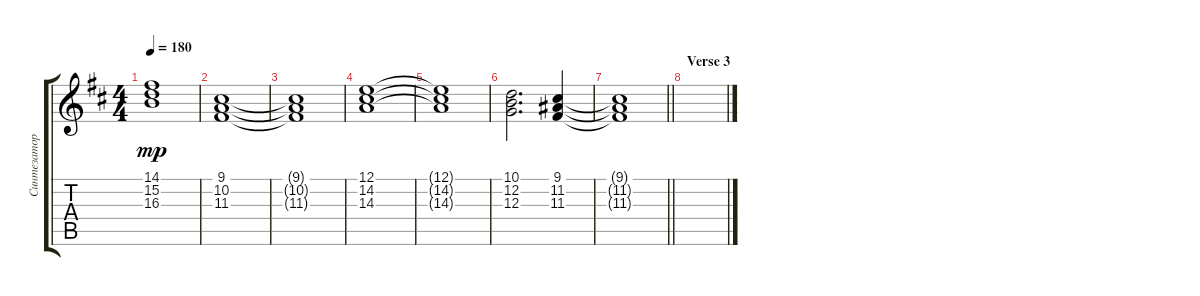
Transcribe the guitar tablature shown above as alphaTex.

\track ("Синтезатор" "Синтезатор") {instrument stringensemble1}
\staff {score tabs}
\tuning (E4 B3 G3 D3 A2 E2) {hide}
\ts (4 4)
\tempo 180
\clef g2
\ks bminor
(14.1{t} 15.2{t} 16.3{t}).1{dy mp} |
(9.1 10.2 11.3).1 |
(9.1{t} 10.2{t} 11.3{t}).1 |
(12.1 14.2 14.3).1 |
(12.1{t} 14.2{t} 14.3{t}).1 |
(10.1 12.2 12.3).2{d} (9.1 11.2 11.3).4 |
\barLineRight lightlight
(9.1{t} 11.2{t} 11.3{t}).1 |
\section ("" "Verse 3")
